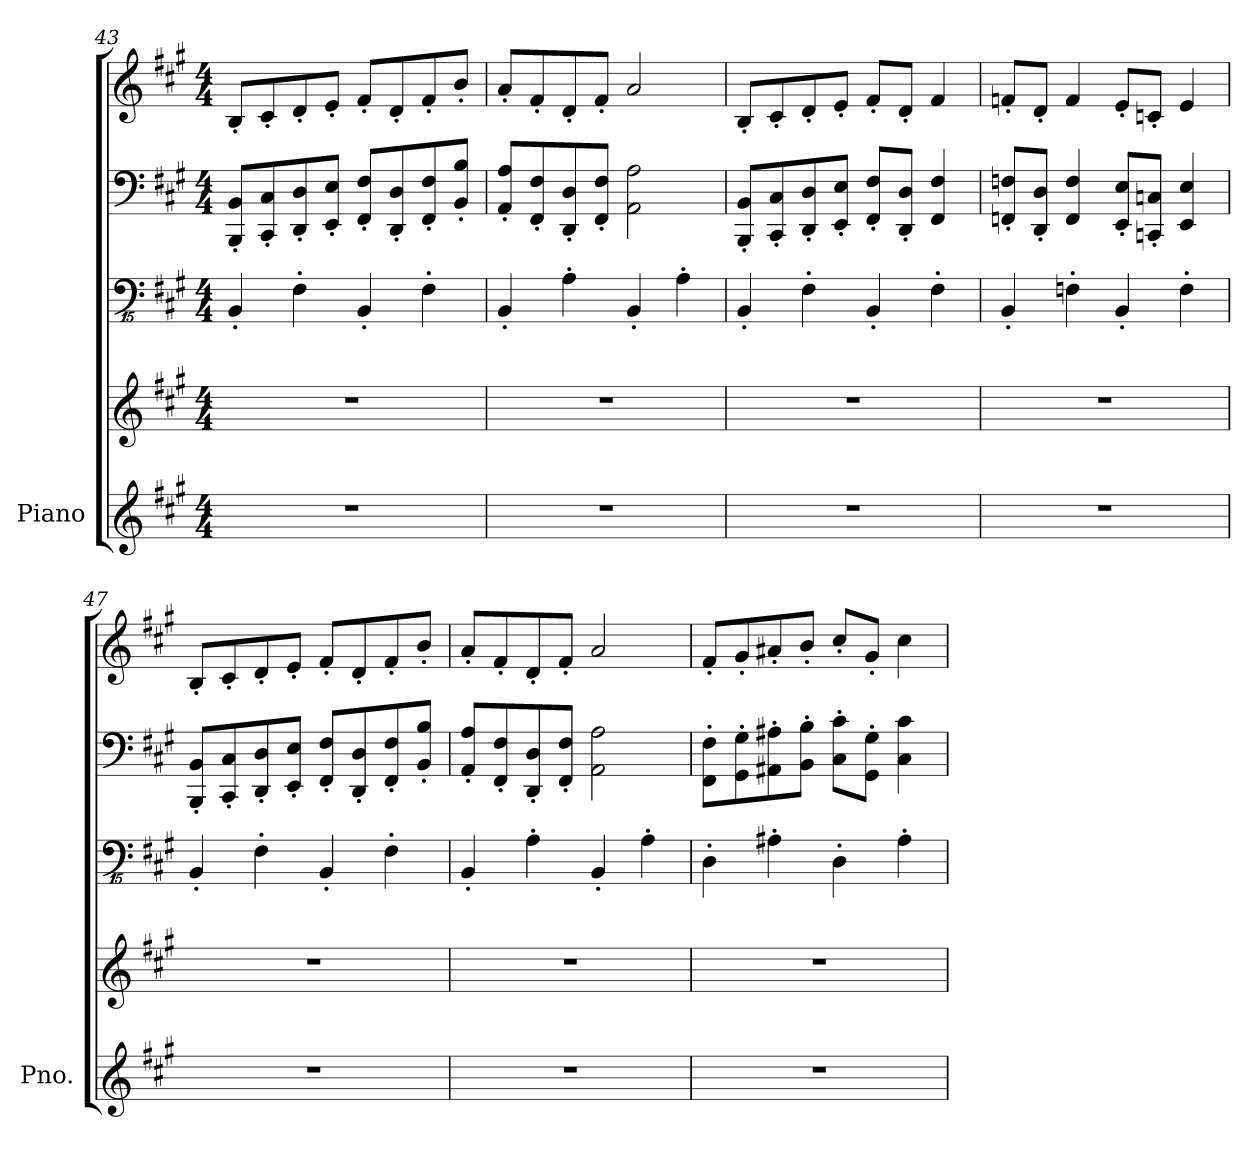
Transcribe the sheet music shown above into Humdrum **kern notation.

**kern	**kern	**kern	**kern	**kern
*part1	*part1	*part1	*part1	*part1
*staff5	*staff4	*staff3	*staff2	*staff1
*I"Piano	*	*	*	*
*I'Pno.	*	*	*	*
*clefG2	*clefG2	*clefFvv4	*clefF4	*clefG2
*k[f#c#g#]	*k[f#c#g#]	*k[f#c#g#]	*k[f#c#g#]	*k[f#c#g#]
*M4/4	*M4/4	*M4/4	*M4/4	*M4/4
=43	=43	=43	=43	=43
1r	1r	4BBBB'/	8BBB/' 8BB/'L	8B'/L
.	.	.	8CC#/' 8C#/'	8c#'/
.	.	4FFF#'\	8DD/' 8D/'	8d'/
.	.	.	8EE/' 8E/'J	8e'/J
.	.	4BBBB'/	8FF#/' 8F#/'L	8f#'/L
.	.	.	8DD/' 8D/'	8d'/
.	.	4FFF#'\	8FF#/' 8F#/'	8f#'/
.	.	.	8BB/' 8B/'J	8b'/J
=44	=44	=44	=44	=44
1r	1r	4BBBB'/	8AA/' 8A/'L	8a'/L
.	.	.	8FF#/' 8F#/'	8f#'/
.	.	4AAA'\	8DD/' 8D/'	8d'/
.	.	.	8FF#/' 8F#/'J	8f#'/J
.	.	4BBBB'/	2AA\ 2A\	2a/
.	.	4AAA'\	.	.
=45	=45	=45	=45	=45
1r	1r	4BBBB'/	8BBB/' 8BB/'L	8B'/L
.	.	.	8CC#/' 8C#/'	8c#'/
.	.	4FFF#'\	8DD/' 8D/'	8d'/
.	.	.	8EE/' 8E/'J	8e'/J
.	.	4BBBB'/	8FF#/' 8F#/'L	8f#'/L
.	.	.	8DD/' 8D/'J	8d'/J
.	.	4FFF#'\	4FF#/ 4F#/	4f#/
=46	=46	=46	=46	=46
1r	1r	4BBBB'/	8FFn/' 8Fn/'L	8fn'/L
.	.	.	8DD/' 8D/'J	8d'/J
.	.	4FFFn'\	4FF/ 4F/	4f/
.	.	4BBBB'/	8EE/' 8E/'L	8e'/L
.	.	.	8CCn/' 8Cn/'J	8cn'/J
.	.	4FFF'\	4EE/ 4E/	4e/
!!LO:PB:g=z
=47	=47	=47	=47	=47
1r	1r	4BBBB'/	8BBB/' 8BB/'L	8B'/L
.	.	.	8CC#/' 8C#/'	8c#'/
.	.	4FFF#'\	8DD/' 8D/'	8d'/
.	.	.	8EE/' 8E/'J	8e'/J
.	.	4BBBB'/	8FF#/' 8F#/'L	8f#'/L
.	.	.	8DD/' 8D/'	8d'/
.	.	4FFF#'\	8FF#/' 8F#/'	8f#'/
.	.	.	8BB/' 8B/'J	8b'/J
=48	=48	=48	=48	=48
1r	1r	4BBBB'/	8AA/' 8A/'L	8a'/L
.	.	.	8FF#/' 8F#/'	8f#'/
.	.	4AAA'\	8DD/' 8D/'	8d'/
.	.	.	8FF#/' 8F#/'J	8f#'/J
.	.	4BBBB'/	2AA\ 2A\	2a/
.	.	4AAA'\	.	.
=49	=49	=49	=49	=49
1r	1r	4DDD'\	8FF#\' 8F#\'L	8f#'/L
.	.	.	8GG#\' 8G#\'	8g#'/
.	.	4AAA#X'\	8AA#X\' 8A#X\'	8a#X'/
.	.	.	8BB\' 8B\'J	8b'/J
.	.	4DDD'\	8C#\' 8c#\'L	8cc#'/L
.	.	.	8GG#\' 8G#\'J	8g#'/J
.	.	4AAA#'\	4C#\ 4c#\	4cc#\
=	=	=	=	=
*-	*-	*-	*-	*-
